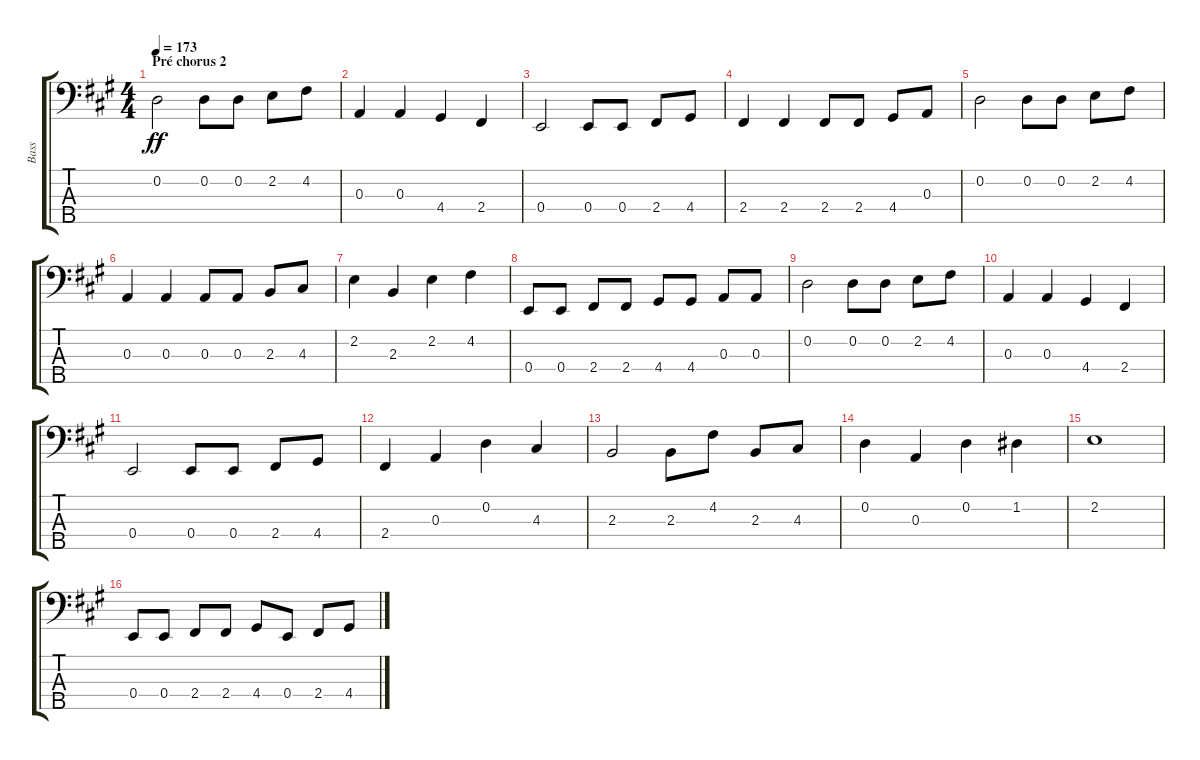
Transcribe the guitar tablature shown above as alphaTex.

\track ("Bass" "Bass") {instrument electricbassfinger}
\staff {score tabs}
\tuning (G2 D2 A1 E1 B0) {hide}
\ts (4 4)
\section ("" "Pré chorus 2")
\tempo 173
\clef f4
\ks f#minor
0.2.2{dy ff} 0.2.8 0.2.8 2.2.8 4.2.8 |
0.3.4 0.3.4 4.4.4 2.4.4 |
0.4.2 0.4.8 0.4.8 2.4.8 4.4.8 |
2.4.4 2.4.4 2.4.8 2.4.8 4.4.8 0.3.8 |
0.2.2 0.2.8 0.2.8 2.2.8 4.2.8 |
0.3.4 0.3.4 0.3.8 0.3.8 2.3.8 4.3.8 |
2.2.4 2.3.4 2.2.4 4.2.4 |
0.4.8 0.4.8 2.4.8 2.4.8 4.4.8 4.4.8 0.3.8 0.3.8 |
0.2.2 0.2.8 0.2.8 2.2.8 4.2.8 |
0.3.4 0.3.4 4.4.4 2.4.4 |
0.4.2 0.4.8 0.4.8 2.4.8 4.4.8 |
2.4.4 0.3.4 0.2.4 4.3.4 |
2.3.2 2.3.8 4.2.8 2.3.8 4.3.8 |
0.2.4 0.3.4 0.2.4 1.2.4 |
2.2.1 |
0.4.8 0.4.8 2.4.8 2.4.8 4.4.8 0.4.8 2.4.8 4.4.8
